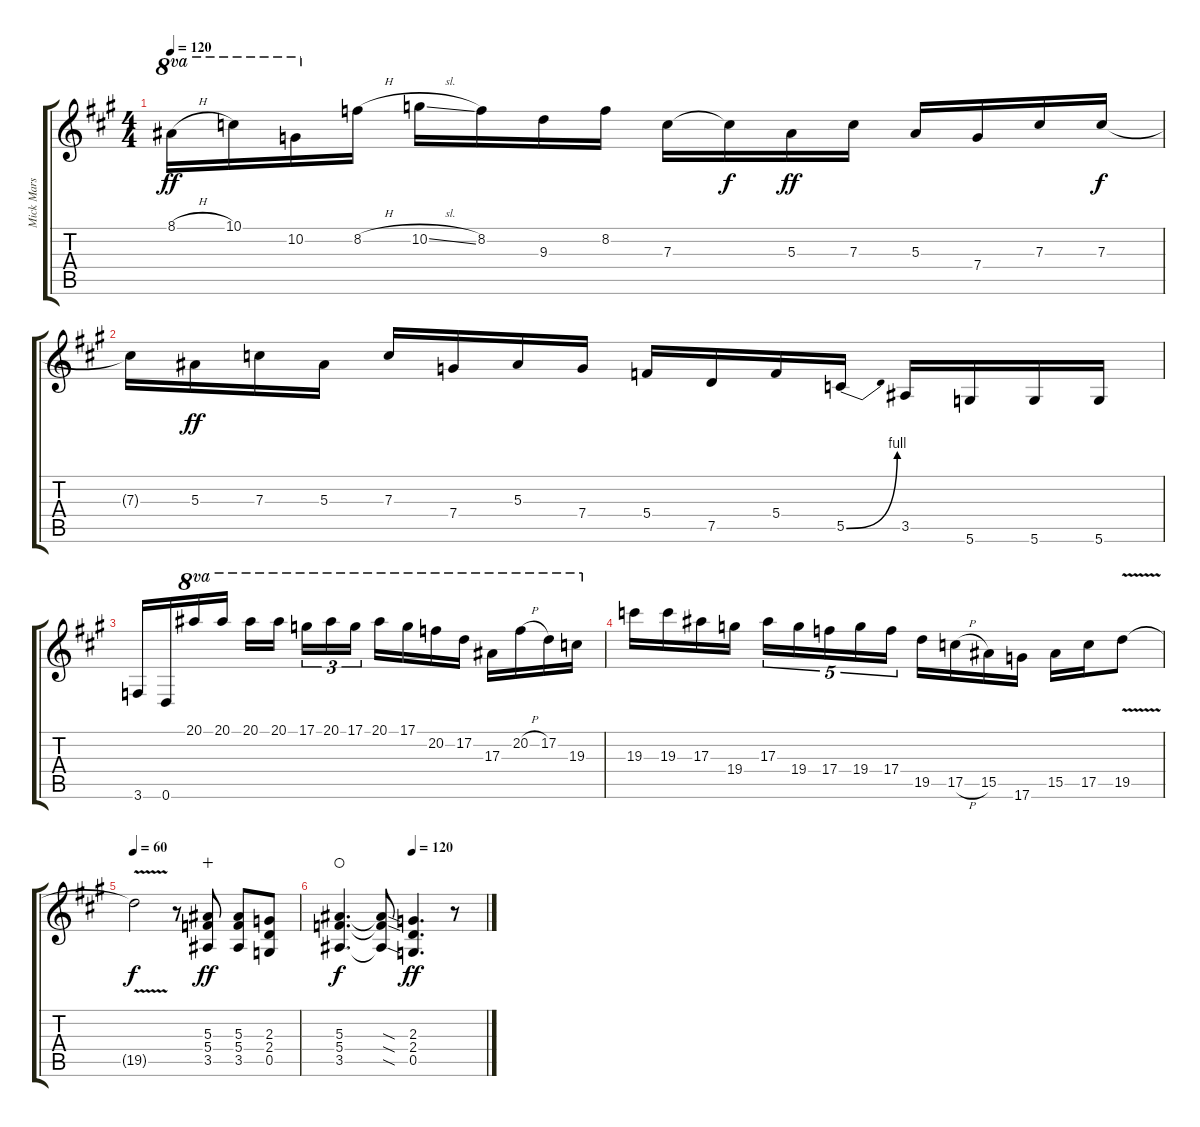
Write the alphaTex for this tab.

\track ("Mick Mars Lead Guitar w. talk box" "Mick Mars ") {instrument distortionguitar}
\staff {score tabs}
\tuning (D4 A3 F3 C3 G2 D2) {hide}
\ts (4 4)
\tempo 120
\clef g2
\ks a
8.1{h}.16{ot 8va dy ff} 10.1.16{ot 8va} 10.2.16{ot 8va} 8.2{h}.16 10.2{sl}.16 8.2.16 9.3.16 8.2.16 7.3.16 7.3{t}.16{dy f} 5.3.16{dy ff} 7.3.16 5.3.16 7.4.16 7.3.16 7.3.16{dy f} |
7.3{t}.16 5.3.16{dy ff} 7.3.16 5.3.16 7.3.16 7.4.16 5.3.16 7.4.16 5.4.16 7.5.16 5.4.16 5.5{be (bend 0 0 60 4)}.16 3.5.16 5.6.16 5.6.16 5.6.16 |
3.6.16 0.6.16 20.1.16{ot 8va} 20.1.16{ot 8va} 20.1.16{ot 8va} 20.1.16{ot 8va beam splitsecondary} 17.1.16{tu (3 2) ot 8va} 20.1.16{tu (3 2) ot 8va} 17.1.16{tu (3 2) ot 8va} 20.1.16{ot 8va} 17.1.16{ot 8va} 20.2.16{ot 8va} 17.2.16{ot 8va} 17.3.16{ot 8va} 20.2{h}.16{ot 8va} 17.2.16{ot 8va} 19.3.16{ot 8va} |
19.3.16 19.3.16 17.3.16 19.4.16 17.3.16{tu (5 4)} 19.4.16{tu (5 4)} 17.4.16{tu (5 4)} 19.4.16{tu (5 4)} 17.4.16{tu (5 4)} 19.5.16 17.5{h}.16 15.5.16 17.6.16 15.5.16 17.5.16 19.5{v}.8 |
\tempo 60
19.5{t}.2{dy f} r.8 (5.3 5.4 3.5).8{dy ff wahc} (5.3 5.4 3.5).8 (2.3 2.4 0.5).8 |
\tempo (120 0.5)
(5.3 5.4 3.5).4{d dy f waho} (5.3{sod t} 5.4{sod t} 3.5{sod t}).8 (2.3 2.4 0.5).4{d dy ff} r.8
